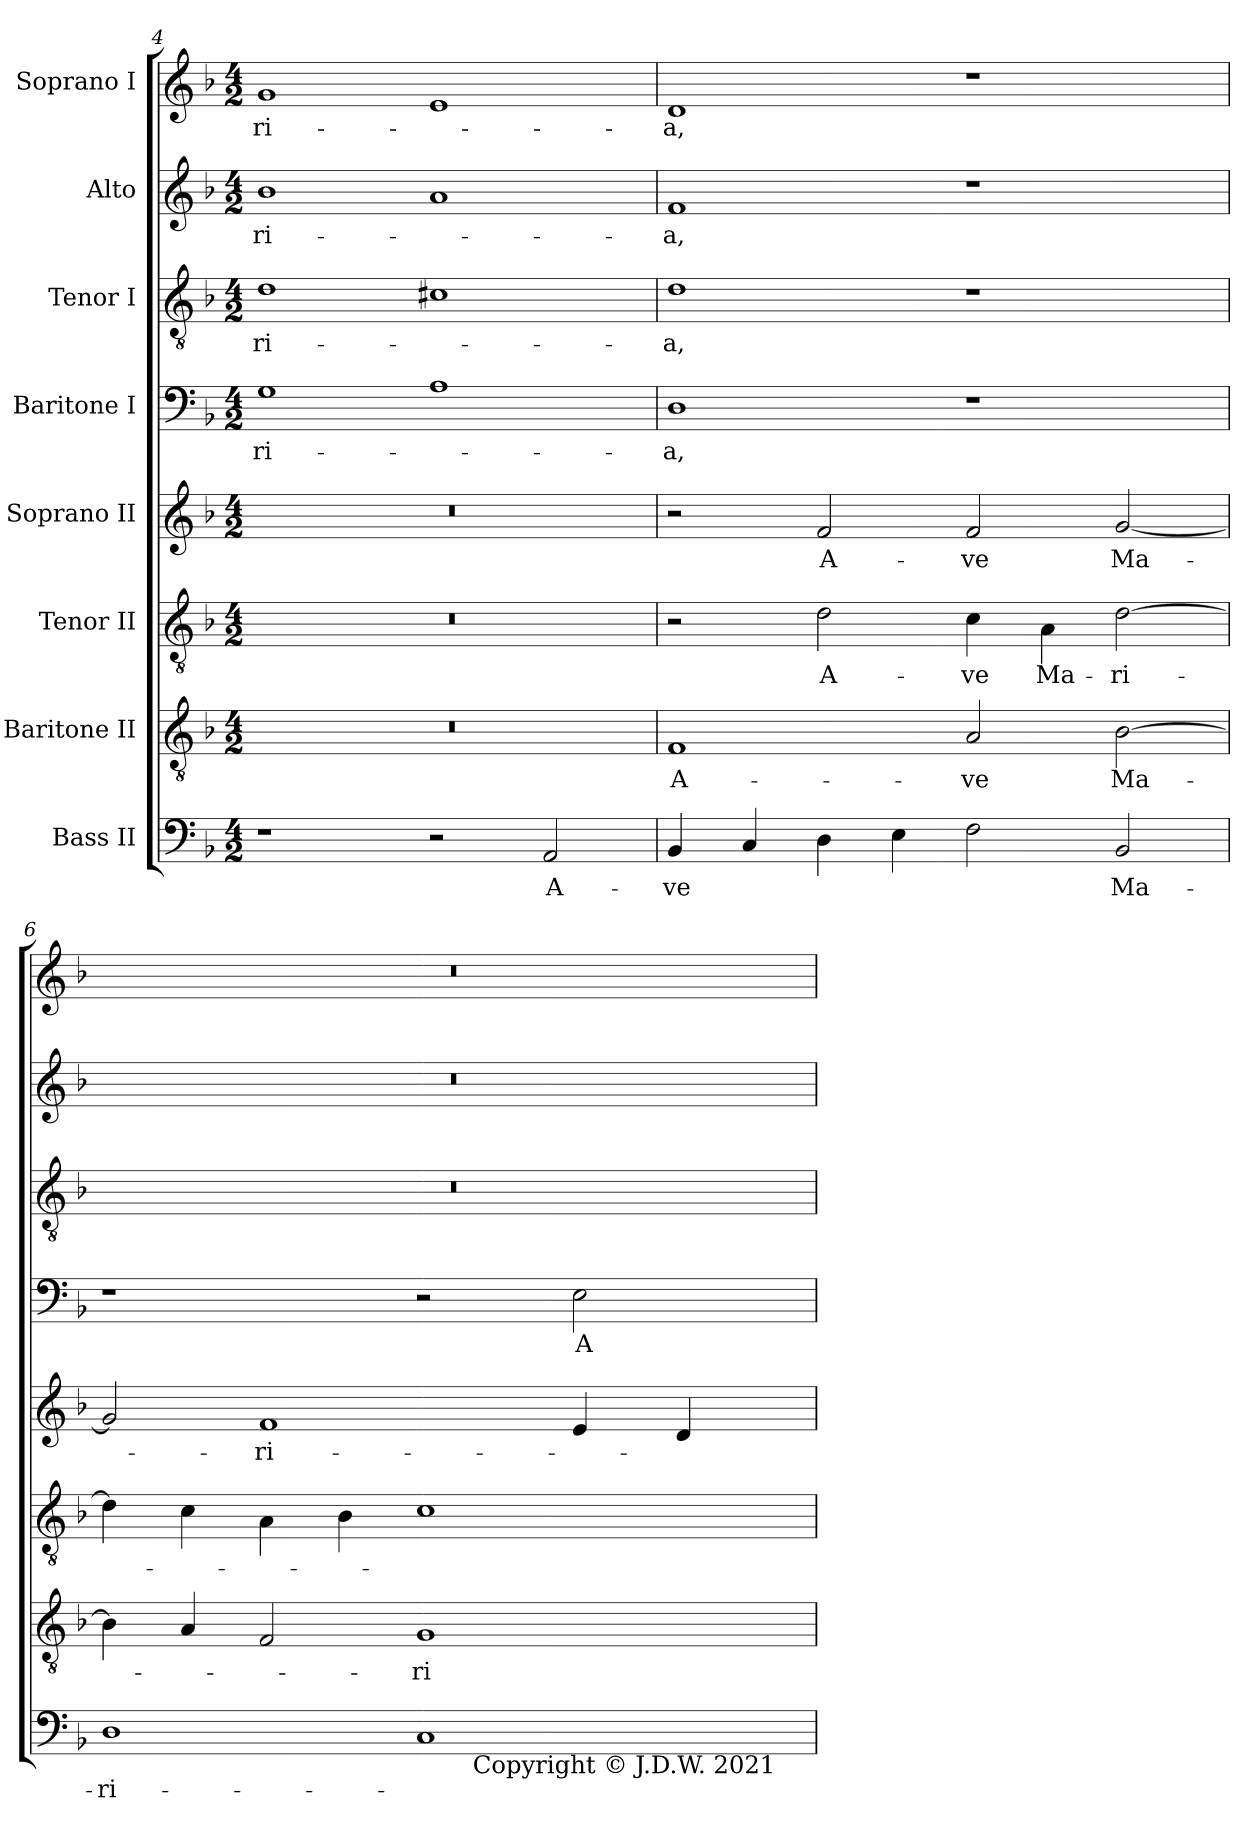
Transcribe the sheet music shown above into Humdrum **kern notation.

**kern	**text	**kern	**text	**kern	**text	**kern	**text	**kern	**text	**kern	**text	**kern	**text	**kern	**text
*part8	*part8	*part7	*part7	*part6	*part6	*part5	*part5	*part4	*part4	*part3	*part3	*part2	*part2	*part1	*part1
*staff8	*staff8	*staff7	*staff7	*staff6	*staff6	*staff5	*staff5	*staff4	*staff4	*staff3	*staff3	*staff2	*staff2	*staff1	*staff1
*I"Bass II	*	*I"Baritone II	*	*I"Tenor II	*	*I"Soprano II	*	*I"Baritone I	*	*I"Tenor I	*	*I"Alto	*	*I"Soprano I	*
*clefF4	*	*clefGv2	*	*clefGv2	*	*clefG2	*	*clefF4	*	*clefGv2	*	*clefG2	*	*clefG2	*
*	*	*ITrd14c24	*	*ITrd11c19	*	*	*	*ITrd9c15	*	*ITrd7c12	*	*	*	*ITrd7c12	*
*k[b-]	*	*k[b-]	*	*k[b-]	*	*k[b-]	*	*k[b-]	*	*k[b-]	*	*k[b-]	*	*k[b-]	*
*F:	*	*F:	*	*F:	*	*F:	*	*F:	*	*F:	*	*F:	*	*F:	*
*M4/2	*	*M4/2	*	*M4/2	*	*M4/2	*	*M4/2	*	*M4/2	*	*M4/2	*	*M4/2	*
=4	=4	=4	=4	=4	=4	=4	=4	=4	=4	=4	=4	=4	=4	=4	=4
!	!	!LO:N:vis=1	!	!LO:N:vis=1	!	!LO:N:vis=1	!	!	!	!	!	!	!	!	!
!	!	!	!	!	!	!	!	!	!LO:LY:b:color=#000000	!	!	!	!	!	!
!	!	!	!	!	!	!	!	!	!	!	!LO:LY:b:color=#000000	!	!	!	!
!	!	!	!	!	!	!	!	!	!	!	!	!	!LO:LY:b:color=#000000	!	!
!	!	!	!	!	!	!	!	!	!	!	!	!	!	!	!LO:LY:b:color=#000000
1r	.	0r	.	0r	.	0r	.	1GGi	-ri-	1Di	-ri-	1b-i	-ri-	1Gi	-ri-
2r	.	.	.	.	.	.	.	1AAi	.	1C#Xi	.	1ai	.	1Ei	.
!	!LO:LY:b:color=#000000	!	!	!	!	!	!	!	!	!	!	!	!	!	!
2AAi/	A-	.	.	.	.	.	.	.	.	.	.	.	.	.	.
!!LO:LB:g=z
=5	=5	=5	=5	=5	=5	=5	=5	=5	=5	=5	=5	=5	=5	=5	=5
!	!LO:LY:b:color=#000000	!	!	!	!	!	!	!	!	!	!	!	!	!	!
!	!	!	!LO:LY:b:color=#000000	!	!	!	!	!	!	!	!	!	!	!	!
!	!	!	!	!	!	!	!	!	!LO:LY:b:color=#000000	!	!	!	!	!	!
!	!	!	!	!	!	!	!	!	!	!	!LO:LY:b:color=#000000	!	!	!	!
!	!	!	!	!	!	!	!	!	!	!	!	!	!LO:LY:b:color=#000000	!	!
!	!	!	!	!	!	!	!	!	!	!	!	!	!	!	!LO:LY:b:color=#000000
4BB-i/	-ve	1FFFi	A-	2r	.	2r	.	1DDi	-a,	1Di	-a,	1fi	-a,	1Di	-a,
4Ci/	.	.	.	.	.	.	.	.	.	.	.	.	.	.	.
!	!	!	!	!	!LO:LY:b:color=#000000	!	!	!	!	!	!	!	!	!	!
!	!	!	!	!	!	!	!LO:LY:b:color=#000000	!	!	!	!	!	!	!	!
4Di\	.	.	.	2Di\	A-	2fi/	A-	.	.	.	.	.	.	.	.
4Ei\	.	.	.	.	.	.	.	.	.	.	.	.	.	.	.
!	!	!	!LO:LY:b:color=#000000	!	!	!	!	!	!	!	!	!	!	!	!
!	!	!	!	!	!LO:LY:b:color=#000000	!	!	!	!	!	!	!	!	!	!
!	!	!	!	!	!	!	!LO:LY:b:color=#000000	!	!	!	!	!	!	!	!
2Fi\	.	2AAAi/	-ve	4Ci\	-ve	2fi/	-ve	1r	.	1r	.	1r	.	1r	.
!	!	!	!	!	!LO:LY:b:color=#000000	!	!	!	!	!	!	!	!	!	!
.	.	.	.	4AAi\	Ma-	.	.	.	.	.	.	.	.	.	.
!	!LO:LY:b:color=#000000	!	!	!	!	!	!	!	!	!	!	!	!	!	!
!	!	!	!LO:LY:b:color=#000000	!	!	!	!	!	!	!	!	!	!	!	!
!	!	!	!	!	!LO:LY:b:color=#000000	!	!	!	!	!	!	!	!	!	!
!	!	!	!	!	!	!	!LO:LY:b:color=#000000	!	!	!	!	!	!	!	!
2BB-i/	Ma-	[>2BBB-i\	Ma-	[>2Di\	-ri-	[<2gi/	Ma-	.	.	.	.	.	.	.	.
=6	=6	=6	=6	=6	=6	=6	=6	=6	=6	=6	=6	=6	=6	=6	=6
!	!LO:LY:b:color=#000000	!	!	!	!	!	!	!	!	!LO:N:vis=1	!	!LO:N:vis=1	!	!LO:N:vis=1	!
*^	*	*	*	*	*	*	*	*	*	*	*	*	*	*	*
1Di	1ryy	-ri-	4BBB-i\]	.	4Di\]	.	2gi/]	.	1r	.	0r	.	0r	.	0r	.
.	.	.	4AAAi/	.	4Ci\	.	.	.	.	.	.	.	.	.	.	.
!	!	!	!	!	!	!	!	!LO:LY:b:color=#000000	!	!	!	!	!	!	!	!
.	.	.	2FFFi/	.	4AAi\	.	1fi	-ri-	.	.	.	.	.	.	.	.
.	.	.	.	.	4BB-i\	.	.	.	.	.	.	.	.	.	.	.
!	!	!	!	!LO:LY:b:color=#000000	!	!	!	!	!	!	!	!	!	!	!	!
1Ci	8ryy	.	1GGGi	-ri-	1Ci	.	.	.	2r	.	.	.	.	.	.	.
.	512.ryy	.	.	.	.	.	.	.	.	.	.	.	.	.	.	.
!	!LO:TX:b:t=Copyright © J.D.W. 2021	!	!	!	!	!	!	!	!	!	!	!	!	!	!	!
.	2ryy	.	.	.	.	.	.	.	.	.	.	.	.	.	.	.
!	!	!	!	!	!	!	!	!	!	!LO:LY:b:color=#000000	!	!	!	!	!	!
.	.	.	.	.	.	.	4ei/	.	2EEi\	A-	.	.	.	.	.	.
.	4ryy	.	.	.	.	.	.	.	.	.	.	.	.	.	.	.
.	.	.	.	.	.	.	4di/	.	.	.	.	.	.	.	.	.
.	16ryy	.	.	.	.	.	.	.	.	.	.	.	.	.	.	.
.	32ryy	.	.	.	.	.	.	.	.	.	.	.	.	.	.	.
.	64ryy	.	.	.	.	.	.	.	.	.	.	.	.	.	.	.
.	128ryy	.	.	.	.	.	.	.	.	.	.	.	.	.	.	.
.	256ryy	.	.	.	.	.	.	.	.	.	.	.	.	.	.	.
.	1024ryy	.	.	.	.	.	.	.	.	.	.	.	.	.	.	.
*v	*v	*	*	*	*	*	*	*	*	*	*	*	*	*	*	*
=	=	=	=	=	=	=	=	=	=	=	=	=	=	=	=
*-	*-	*-	*-	*-	*-	*-	*-	*-	*-	*-	*-	*-	*-	*-	*-
